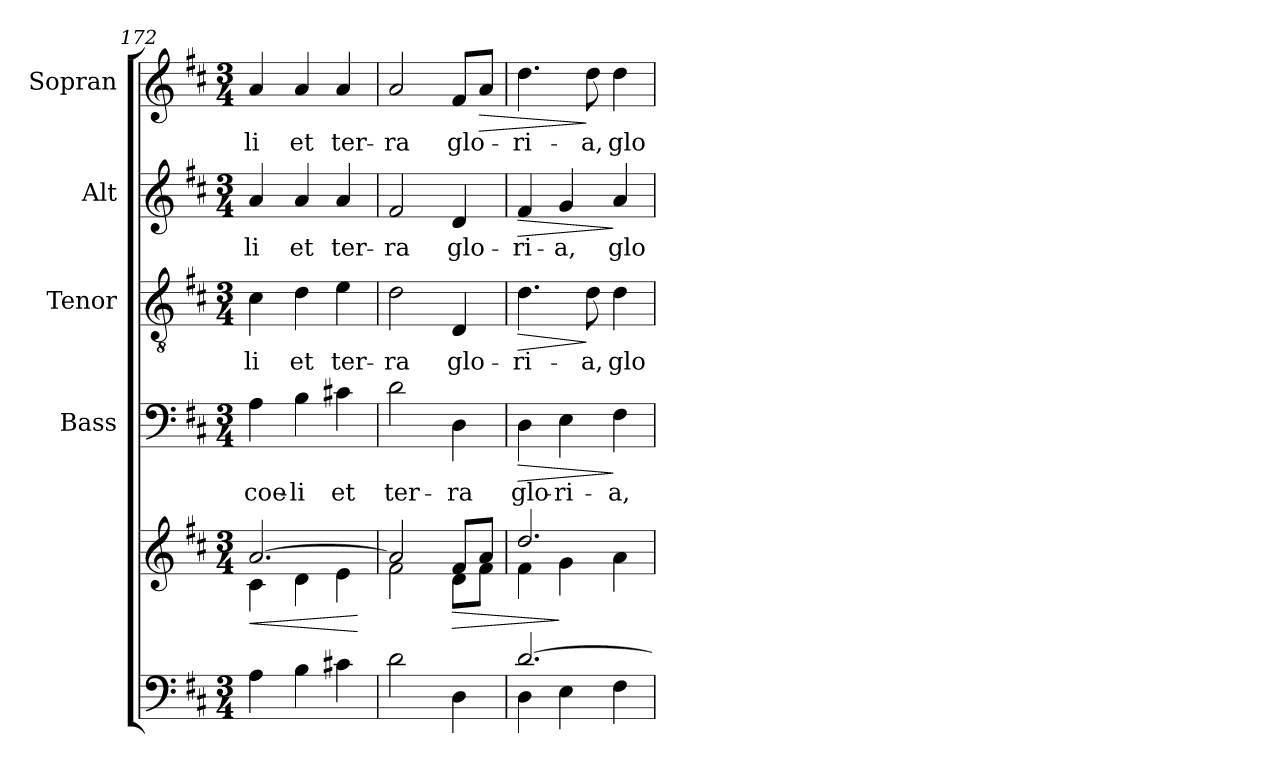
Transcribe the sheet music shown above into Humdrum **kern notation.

**kern	**kern	**dynam	**kern	**text	**dynam	**kern	**text	**dynam	**kern	**text	**dynam	**kern	**text	**dynam
*part5	*part5	*part5	*part4	*part4	*part4	*part3	*part3	*part3	*part2	*part2	*part2	*part1	*part1	*part1
*staff6	*staff5	*staff5/6	*staff4	*staff4	*staff4	*staff3	*staff3	*staff3	*staff2	*staff2	*staff2	*staff1	*staff1	*staff1
*	*	*	*I"Bass	*	*	*I"Tenor	*	*	*I"Alt	*	*	*I"Sopran	*	*
*	*	*	*I'B.	*	*	*I'T.	*	*	*I'A.	*	*	*I'S.	*	*
*clefF4	*clefG2	*	*clefF4	*	*	*clefGv2	*	*	*clefG2	*	*	*clefG2	*	*
*k[f#c#]	*k[f#c#]	*	*k[f#c#]	*	*	*k[f#c#]	*	*	*k[f#c#]	*	*	*k[f#c#]	*	*
*D:	*D:	*	*D:	*	*	*D:	*	*	*D:	*	*	*D:	*	*
*M3/4	*M3/4	*	*M3/4	*	*	*M3/4	*	*	*M3/4	*	*	*M3/4	*	*
=172	=172	=172	=172	=172	=172	=172	=172	=172	=172	=172	=172	=172	=172	=172
!	!	!LO:HP:b	!	!LO:LY:b	!	!	!LO:LY:b	!	!	!LO:LY:b	!	!	!LO:LY:b	!
*	*^	*	*	*	*	*	*	*	*	*	*	*	*	*
4A\	[>2.a/	4c#\	<	4A\	coe-	.	4c#\	-li	.	4a/	-li	.	4a/	-li	.
!	!	!	!	!	!LO:LY:b	!	!	!LO:LY:b	!	!	!LO:LY:b	!	!	!LO:LY:b	!
4B\	.	4d\	.	4B\	-li	.	4d\	et	.	4a/	et	.	4a/	et	.
!	!	!	!	!	!LO:LY:b	!	!	!LO:LY:b	!	!	!LO:LY:b	!	!	!LO:LY:b	!
4c#X\	.	4e\	.	4c#X\	et	.	4e\	ter-	.	4a/	ter-	.	4a/	ter-	.
*	*v	*v	*	*	*	*	*	*	*	*	*	*	*	*	*
.	.	[	.	.	.	.	.	.	.	.	.	.	.	.
=173	=173	=173	=173	=173	=173	=173	=173	=173	=173	=173	=173	=173	=173	=173
*	*^	*	*	*	*	*	*	*	*	*	*	*	*	*
!	!	!	!	!	!LO:LY:b	!	!	!LO:LY:b	!	!	!LO:LY:b	!	!	!LO:LY:b	!
2d\	2a/]	2f#\	.	2d\	ter-	.	2d\	-ra	.	2f#/	-ra	.	2a/	-ra	.
!	!	!	!LO:HP:b	!	!LO:LY:b	!	!	!LO:LY:b	!	!	!LO:LY:b	!	!	!LO:LY:b	!
4D\	8f#/L	8d\L	>	4D\	-ra	.	4D/	glo-	.	4d/	glo-	.	8f#/L	glo-	.
!	!	!	!	!	!	!	!	!	!	!	!	!	!	!	!LO:HP:b
.	8a/J	8f#\J	.	.	.	.	.	.	.	.	.	.	8a/J	.	>
!!LO:PB:g=z
=174	=174	=174	=174	=174	=174	=174	=174	=174	=174	=174	=174	=174	=174	=174	=174
*^	*	*	*	*	*	*	*	*	*	*	*	*	*	*	*
!	!	!	!	!	!	!LO:LY:b	!LO:HP:b	!	!LO:LY:b	!LO:HP:b	!	!LO:LY:b	!LO:HP:b	!	!LO:LY:b	!
[>2.d/	4D\	2.dd/	4f#\	.	4D\	glo-	>	4.d\	-ri-	>	4f#/	-ri-	>	4.dd\	-ri-	.
!	!	!	!	!	!	!LO:LY:b	!	!	!	!	!	!LO:LY:b	!	!	!	!
.	4E\	.	4g\	]	4E\	-ri-	.	.	.	.	4g/	-a,	.	.	.	.
!	!	!	!	!	!	!	!	!	!LO:LY:b	!	!	!	!	!	!LO:LY:b	!
.	.	.	.	.	.	.	.	8d\	-a,	]	.	.	.	8dd\	-a,	]
!	!	!	!	!	!	!LO:LY:b	!	!	!LO:LY:b	!	!	!LO:LY:b	!	!	!LO:LY:b	!
.	4F#\	.	4a\	.	4F#\	-a,	]	4d\	glo-	.	4a/	glo-	]	4dd\	glo-	.
*v	*v	*	*	*	*	*	*	*	*	*	*	*	*	*	*	*
*	*v	*v	*	*	*	*	*	*	*	*	*	*	*	*	*
=	=	=	=	=	=	=	=	=	=	=	=	=	=	=
*-	*-	*-	*-	*-	*-	*-	*-	*-	*-	*-	*-	*-	*-	*-
